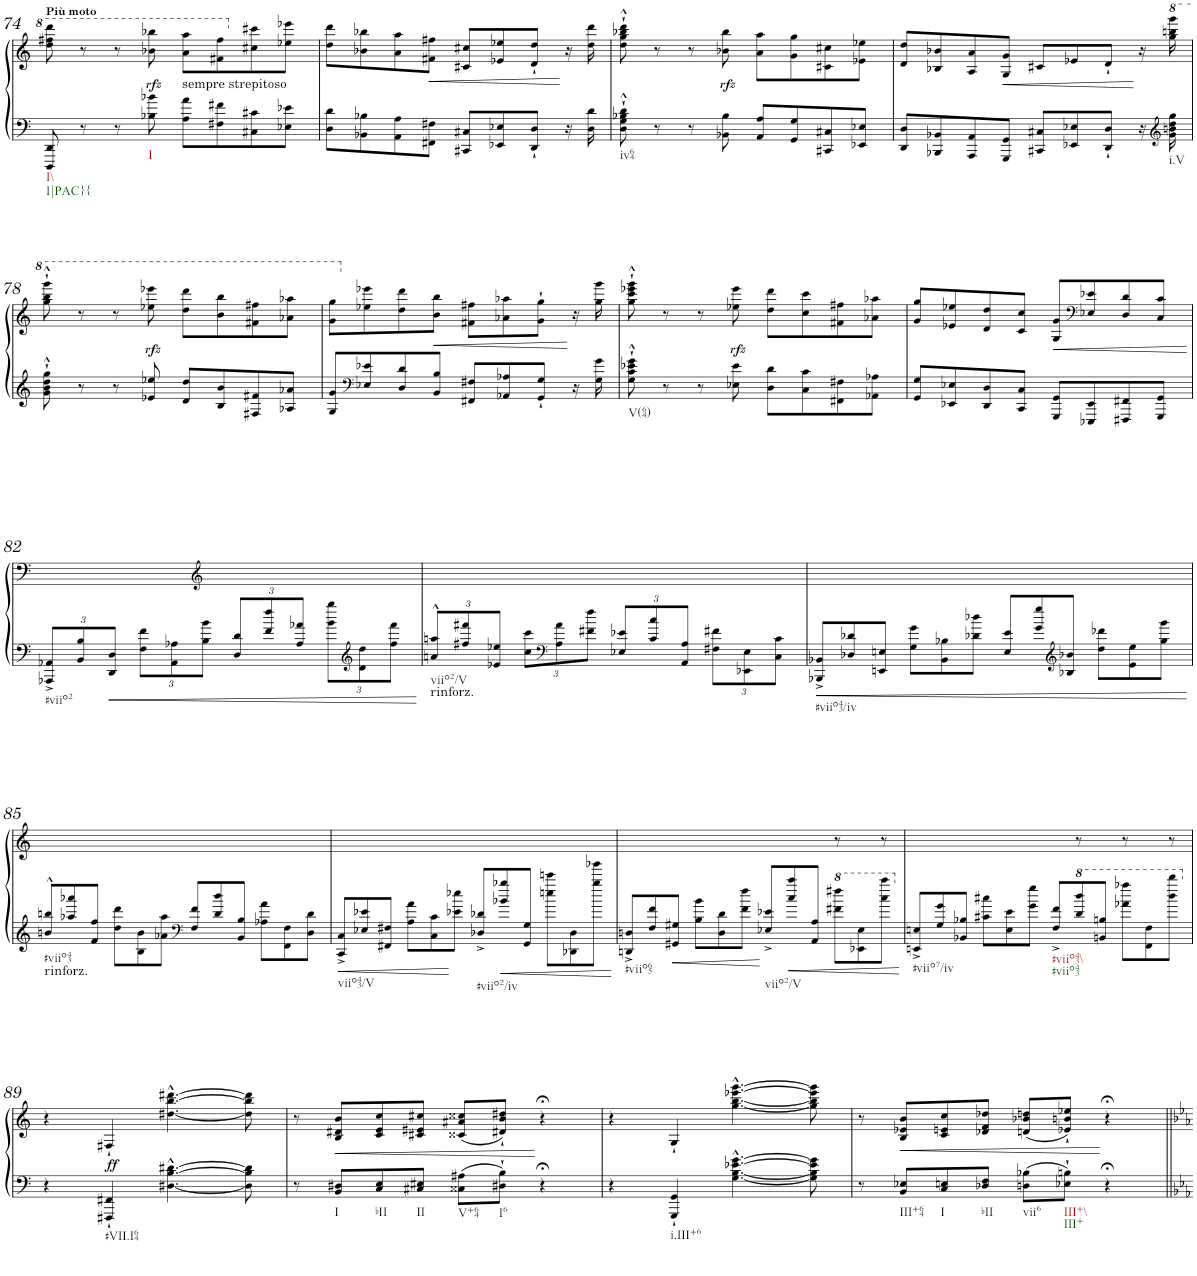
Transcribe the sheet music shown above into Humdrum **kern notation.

**kern	**kern	**dynam
*part1	*part1	*part1
*staff2	*staff1	*staff1/2
*I"Piano	*	*
*I'Pno.	*	*
!!LO:PB:g=z
*clefF4	*clefG2	*
*k[]	*k[]	*
*M2/2	*M2/2	*
*met(c|)	*met(c|)	*
=74	=74	=74
!	!LO:TX:a:B:t=Più moto	!
!LO:TX:b:t=I\\	!	!
!LO:TX:b:t=I|PAC}{	!	!
8DDD/ 8DD/	8ddd\ 8fff#X\ 8dddd\	.
8r	8r	.
8r	8r	.
!LO:TX:b:t=I	!	!
!	!	!LO:DY:b
8B-X\ 8b-X\	8bb-X\ 8bbb-X\	rfz
!	!LO:TX:b:t=sempre strepitoso	!
8A\ 8a\L	8aa\ 8aaa\L	.
8F#X\ 8f#X\	8ff#X\ 8fff#\	.
8C#X\ 8c#X\	8cc#X\ 8ccc#X\	.
8E-X\ 8e-X\J	8ee-X\ 8eee-X\J	.
=75	=75	=75
8D\ 8d\L	8dd\ 8ddd\L	.
8BB-X\ 8B-X\	8b-X\ 8bb-X\	.
8AA\ 8A\	8a\ 8aa\	.
!	!	!LO:HP:b
8FF#X\ 8F#X\J	8f#X\ 8ff#X\J	<
8CC#X/ 8C#X/L	8c#X/ 8cc#X/L	.
8EE-X/ 8E-X/	8e-X/ 8ee-X/	.
8DD/` 8D/`J	8d/` 8dd/`J	.
16r	16r	[
16D\ 16d\	16dd\ 16ddd\	.
=76	=76	=76
!LO:TX:b:t=iv64	!	!
8D\`^^ 8G\`^^ 8B-X\`^^ 8d\`^^	8dd\`^^ 8gg\`^^ 8bb-X\`^^ 8ddd\`^^	.
8r	8r	.
8r	8r	.
!	!	!LO:DY:b
8BB-X\ 8B-\	8b-X\ 8bb-\	rfz
8AA/ 8A/L	8a\ 8aa\L	.
8GG/ 8G/	8g\ 8gg\	.
8CC#X/ 8C#X/	8c#X\ 8cc#X\	.
8EE-X/ 8E-X/J	8e-X\ 8ee-X\J	.
=77	=77	=77
8DD/ 8D/L	8d/ 8dd/L	.
8BBB-X/ 8BB-X/	8B-X/ 8b-X/	.
8AAA/ 8AA/	8A/ 8a/	.
!	!	!LO:HP:b
8GGG/ 8GG/J	8G/ 8g/J	<
8CC#X/ 8C#X/L	8c#X/L	.
8EE-X/ 8E-X/	8e-X/	.
8DD/` 8D/`J	8d`/J	.
16r	16r	[
*clefG2	*	*
*	*8va	*
!LO:TX:b:t=i.V	!	!
16g\ 16bn\ 16dd\ 16gg\	16ggg\ 16bbbn\ 16gggg\	.
!!LO:LB:g=z
=78	=78	=78
8g\`^^ 8b\`^^ 8dd\`^^ 8gg\`^^	8ggg\`^^ 8bbb\`^^ 8gggg\`^^	.
8r	8r	.
8r	8r	.
!	!	!LO:DY:b
8e-X/ 8ee-X/	8eee-X\ 8eeee-X\	rfz
8d/ 8dd/L	8ddd\ 8dddd\L	.
8B/ 8b/	8bb\ 8bbb\	.
8F#X/ 8f#X/	8ff#X\ 8fff#X\	.
8A-X/ 8a-X/J	8aa-X\ 8aaa-X\J	.
=79	=79	=79
8G/ 8g/L	8gg\ 8ggg\L	.
*clefF4	*	*
*	*X8va	*
8E-X/ 8e-X/	8ee-X\ 8eee-X\	.
8D/ 8d/	8dd\ 8ddd\	.
!	!	!LO:HP:b
8BB/ 8B/J	8b\ 8bb\J	<
8FF#X/ 8F#X/L	8f#X\ 8ff#X\L	.
8AA-X/ 8A-X/	8a-X\ 8aa-X\	.
8GG/` 8G/`J	8g\` 8gg\`J	.
16r	16r	[
16G\ 16g\	16gg\ 16ggg\	.
=80	=80	=80
!LO:TX:b:t=V(64)	!	!
8G\`^^ 8c\`^^ 8e-X\`^^ 8g\`^^	8gg\`^^ 8ccc\`^^ 8eee-X\`^^ 8ggg\`^^	.
8r	8r	.
8r	8r	.
!	!	!LO:DY:b
8E-X\ 8e-\	8ee-X\ 8eee-\	rfz
8D\ 8d\L	8dd\ 8ddd\L	.
8C\ 8c\	8cc\ 8ccc\	.
8FF#X\ 8F#X\	8f#X\ 8ff#X\	.
8AA-X\ 8A-X\J	8a-X\ 8aa-X\J	.
=81	=81	=81
8GG/ 8G/L	8g/ 8gg/L	.
8EE-X/ 8E-X/	8e-X/ 8ee-X/	.
8DD/ 8D/	8d/ 8dd/	.
8CC/ 8C/J	8c/ 8cc/J	.
!	!	!LO:HP:b
8GGG/ 8GG/L	8G/ 8g/L	<
*	*clefF4	*
8EEE-X/ 8EE-/	8E-X/ 8e-X/	.
8FFF#X/ 8FF#X/	8D/ 8d/	.
8GGG/ 8GG/J	8C/ 8c/J	.
.	.	[
!!LO:LB:g=z
=82	=82	=82
*Xbrackettup	*	*
!LO:TX:b:t=#viio2	!	!
12AAA-X/^ 12AA-X/^L	4ryy	.
12BB/ 12B/	.	.
12DD/ 12D/J	.	.
12F\ 12f\L	4ryy	.
12AA-\ 12A-X\	.	.
*	*clefG2	*
12B\ 12b\J	.	.
12D/ 12d/L	4ryy	.
12f/ 12ff/	.	.
12A-/ 12a-X/J	.	.
12b\ 12bb\L	4ryy	.
*clefG2	*	*
12d\ 12dd\	.	.
12ff\ 12fff\J	.	.
=83	=83	=83
!LO:TX:b:t=rinforz.	!	!
!LO:TX:b:t=viio2/V	!	!
12an/^^ 12aan/^^L	4ryy	.
12ff#X/ 12fff#X/	.	.
12e-X/ 12ee-X/J	.	.
12cc\ 12ccc\L	4ryy	.
*clefF4	*	*
12A\ 12a\	.	.
12f#X\ 12ff#\J	.	.
12E-X/ 12e-X/L	4ryy	.
12c/ 12cc/	.	.
12AA/ 12A/J	.	.
12F#X\ 12f#X\L	4ryy	.
12EE-X\ 12E-\	.	.
12C\ 12c\J	.	.
=84	=84	=84
*Xtuplet	*	*
!LO:TX:b:t=#viio43/iv	!	!
12BBB-X/^ 12BB-X/^L	4ryy	.
12D-X/ 12d-X/	.	.
12EEn/ 12En/J	.	.
12G\ 12g\L	4ryy	.
12BB-\ 12B-X\	.	.
12d-X\ 12dd-X\J	.	.
12E/ 12e/L	4ryy	.
12g/ 12gg/	.	.
*clefG2	*	*
12B-X/ 12b-X/J	.	.
12dd-\ 12ddd-X\L	4ryy	.
12e\ 12ee\	.	.
12gg\ 12ggg\J	.	.
!!LO:LB:g=z
=85	=85	=85
!LO:TX:b:t=rinforz.	!	!
!LO:TX:b:t=#viio43	!	!
12bn/^^ 12bbn/^^L	4ryy	.
12aa-X/ 12aaa-X/	.	.
12f/ 12ff/J	.	.
12dd\ 12ddd\L	4ryy	.
12B\ 12b\	.	.
12a-X\ 12aa-\J	.	.
*clefF4	*	*
12F/ 12f/L	4ryy	.
12d/ 12dd/	.	.
12BB/ 12B/J	.	.
12A-X\ 12a-\L	4ryy	.
12FF\ 12F\	.	.
12D\ 12d\J	.	.
=86	=86	=86
!LO:TX:b:t=viio43/V	!	!
12CC/^ 12C/^L	4ryy	.
12E-X/ 12e-X/	.	.
12FF#X/ 12F#X/J	.	.
12A\ 12a\L	4ryy	.
12C\ 12c\	.	.
12e-X\ 12ee-X\J	.	.
!LO:TX:b:t=#viio2/iv	!	!
12D-X/^ 12d-X/^L	4ryy	.
12b-X/ 12bb-X/	.	.
12GG/ 12G/J	.	.
12een\ 12eeen\L	4ryy	.
12DD-X\ 12D-\	.	.
12bb-\ 12bbb-X\J	.	.
=87	=87	=87
!LO:TX:b:t=#viio65	!	!
12DDn/^ 12Dn/^L	4ryy	.
12F/ 12f/	.	.
12GG#X/ 12G#X/J	.	.
12B\ 12b\L	4ryy	.
12D\ 12d\	.	.
12f\ 12ff\J	.	.
!LO:TX:b:t=viio2/V	!	!
12E-X/^ 12e-X/^L	4ryy	.
12cc/ 12ccc/	.	.
12AA/ 12A/J	.	.
*8va	*	*
12ff#X\ 12fff#X\L	4r	.
12E-X\ 12e-\	.	.
12ccc\ 12cccc\J	.	.
=88	=88	=88
*X8va	*	*
!LO:TX:b:t=#viio7/iv	!	!
12EEn/^ 12En/^L	4ryy	.
12G/ 12g/	.	.
12BB-X/ 12B-X/J	.	.
12c#X\ 12cc#X\L	4ryy	.
12E\ 12e\	.	.
12g\ 12gg\J	.	.
!LO:TX:b:t=#viio43\\	!	!
!LO:TX:b:t=#viio43	!	!
12F/^ 12f/^L	4ryy	.
*8va	*	*
12dd/ 12ddd/	.	.
12Bn/ 12bn/J	.	.
12aa-X\ 12aaa-X\L	4r	.
12F\ 12f\	.	.
12ddd\ 12dddd\J	.	.
!!LO:LB:g=z
=89	=89	=89
*X8va	*	*
4r	4r	.
!LO:TX:b:t=#VII.I64	!	!
!	!	!LO:DY:b
4FFF#X/` 4FF#X/`	4F#X`/	ff
[4.D#X\^^ [4.B\^^ [4.d#X\^^	[4.dd#X\^^ [4.bb\^^ [4.ddd#X\^^	.
8D#\] 8B\] 8d#\]	8dd#\] 8bb\] 8ddd#\]	.
=90	=90	=90
8r	8r	.
!LO:TX:b:t=I	!	!
!	!	!LO:HP:b
8BB/ 8D#X/L	8B/ 8d#X/ 8b/L	<
!LO:TX:b:t=bII	!	!
8C/ 8E/	8c/ 8e/ 8cc/	.
!LO:TX:b:t=II	!	!
8C#X/ 8E#X/J	8c#X/ 8e#X/ 8cc#X/J	.
!LO:TX:b:t=V+64	!	!
8C##X\ 8A#X\L	(8c##X/ 8a#X/ 8cc##X/L	.
!LO:TX:b:t=I6	!	!
8D#X\` 8B\`J	8d#X/` 8b/` 8dd#X/`J)	.
4r;<	4r;<	[
=91	=91	=91
4r	4r	.
!LO:TX:b:t=i.III+6	!	!
4GGG/` 4GG/`	4G`/	.
[4.G\^^ [4.B\^^ [4.e-X\^^ [4.g\^^	[4.gg\^^ [4.bb\^^ [4.eee-X\^^ [4.ggg\^^	.
8G\] 8B\] 8e-\] 8g\]	8gg\] 8bb\] 8eee-\] 8ggg\]	.
=92	=92	=92
8r	8r	.
!LO:TX:b:t=III+64	!	!
!	!	!LO:HP:b
8BB/ 8E-X/L	8B/ 8e-X/ 8b/L	<
!LO:TX:b:t=I	!	!
8C/ 8En/	8c/ 8en/ 8cc/	.
!LO:TX:b:t=bII	!	!
8D-X/ 8F/J	8d-X/ 8f/ 8dd-X/J	.
!LO:TX:b:t=vii6	!	!
8Dn\ 8B-X\L	(8dn/ 8b-X/ 8ddn/L	.
!LO:TX:b:t=III+\\	!	!
!LO:TX:b:t=III+	!	!
8E-X\` 8Bn\`J	8e-X/` 8bn/` 8ee-X/`J)	.
4r;<	4r;<	[
=||	=||	=||
*-	*-	*-
